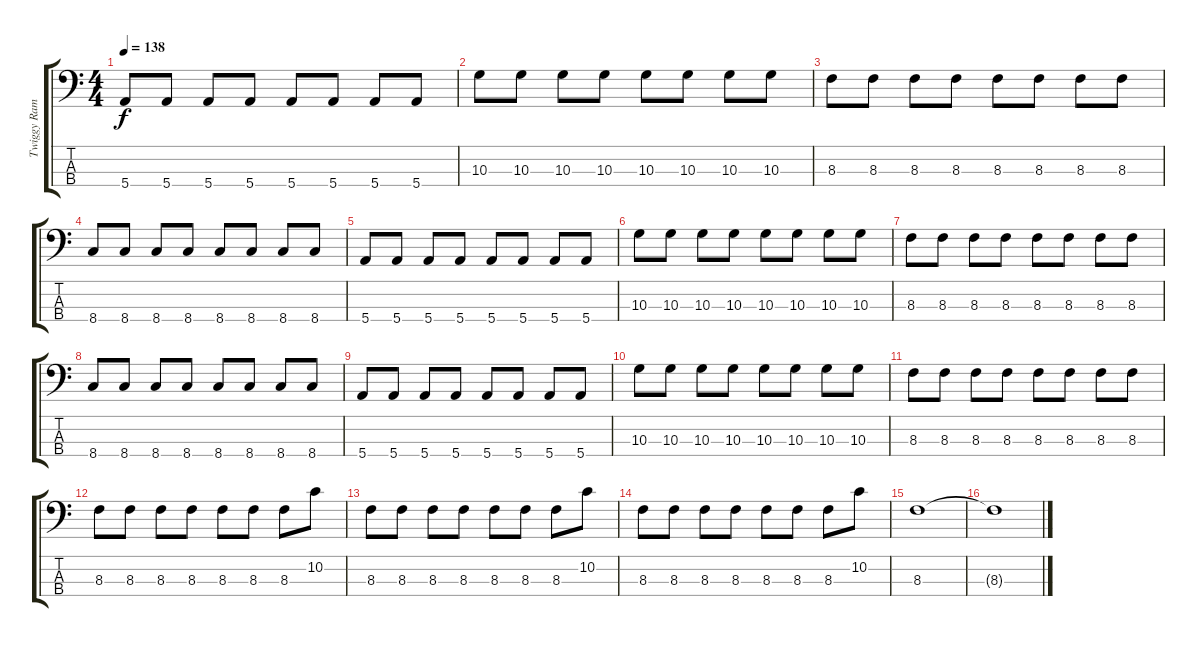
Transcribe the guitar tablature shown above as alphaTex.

\track ("Twiggy Ramirez [Bass]" "Twiggy Ram") {instrument electricbasspick}
\staff {score tabs}
\tuning (G2 D2 A1 E1) {hide}
\ts (4 4)
\tempo 138
\clef f4
\ks c
5.4.8{dy f} 5.4.8 5.4.8 5.4.8 5.4.8 5.4.8 5.4.8 5.4.8 |
10.3.8 10.3.8 10.3.8 10.3.8 10.3.8 10.3.8 10.3.8 10.3.8 |
8.3.8 8.3.8 8.3.8 8.3.8 8.3.8 8.3.8 8.3.8 8.3.8 |
8.4.8 8.4.8 8.4.8 8.4.8 8.4.8 8.4.8 8.4.8 8.4.8 |
5.4.8 5.4.8 5.4.8 5.4.8 5.4.8 5.4.8 5.4.8 5.4.8 |
10.3.8 10.3.8 10.3.8 10.3.8 10.3.8 10.3.8 10.3.8 10.3.8 |
8.3.8 8.3.8 8.3.8 8.3.8 8.3.8 8.3.8 8.3.8 8.3.8 |
8.4.8 8.4.8 8.4.8 8.4.8 8.4.8 8.4.8 8.4.8 8.4.8 |
5.4.8 5.4.8 5.4.8 5.4.8 5.4.8 5.4.8 5.4.8 5.4.8 |
10.3.8 10.3.8 10.3.8 10.3.8 10.3.8 10.3.8 10.3.8 10.3.8 |
8.3.8 8.3.8 8.3.8 8.3.8 8.3.8 8.3.8 8.3.8 8.3.8 |
8.3.8 8.3.8 8.3.8 8.3.8 8.3.8 8.3.8 8.3.8 10.2.8 |
8.3.8 8.3.8 8.3.8 8.3.8 8.3.8 8.3.8 8.3.8 10.2.8 |
8.3.8 8.3.8 8.3.8 8.3.8 8.3.8 8.3.8 8.3.8 10.2.8 |
8.3.1 |
8.3{t}.1
